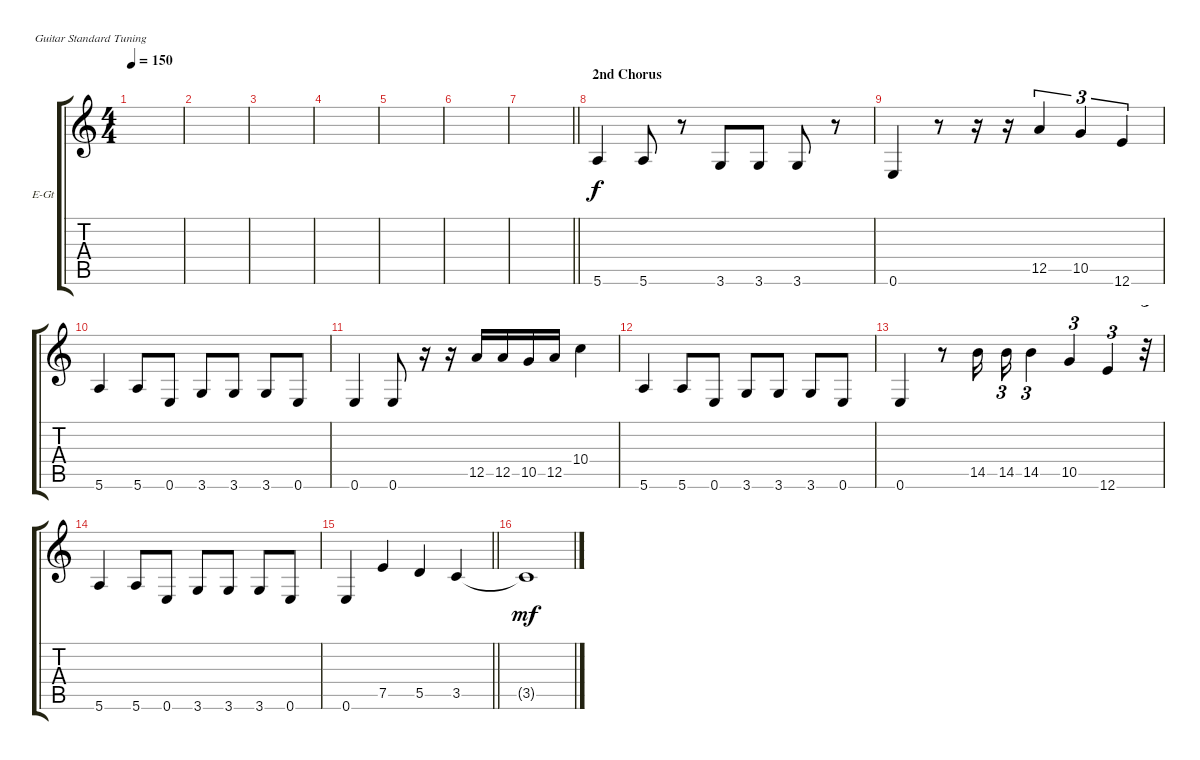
\bracketExtendMode groupsimilarinstruments
\firstSystemTrackNameOrientation horizontal
\otherSystemsTrackNameOrientation horizontal
\track ("Alex Turner Distortion" "E-Gt") {instrument overdrivenguitar}
\staff {score tabs}
\tuning (E4 B3 G3 D3 A2 E2)
\ts (4 4)
\tempo 150
\clef g2
\ks c
|
|
|
|
|
|
\barLineRight lightlight
|
\section ("" "2nd Chorus")
5.6.4 5.6.8 r.8 3.6.8 3.6.8 3.6.8 r.8 |
0.6.4 r.8 r.16 r.16 12.5.4{tu (3 2)} 10.5.4{tu (3 2)} 12.6.4{tu (3 2)} |
5.6.4 5.6.8 0.6.8 3.6.8 3.6.8 3.6.8 0.6.8 |
0.6.4 0.6.8 r.16 r.16 12.5.16 12.5.16 10.5.16 12.5.16 10.4.4 |
5.6.4 5.6.8 0.6.8 3.6.8 3.6.8 3.6.8 0.6.8 |
0.6.4 r.8 14.5.16 14.5.16{tu (3 2)} 14.5.4{tu (3 2)} 10.5.4{tu (3 2)} 12.6.4{tu (3 2)} r.32{tu (3 2)} |
5.6.4 5.6.8 0.6.8 3.6.8 3.6.8 3.6.8 0.6.8 |
\barLineRight lightlight
0.6.4 7.5.4 5.5.4 3.5.4 |
3.5{t}.1{dy mf}
